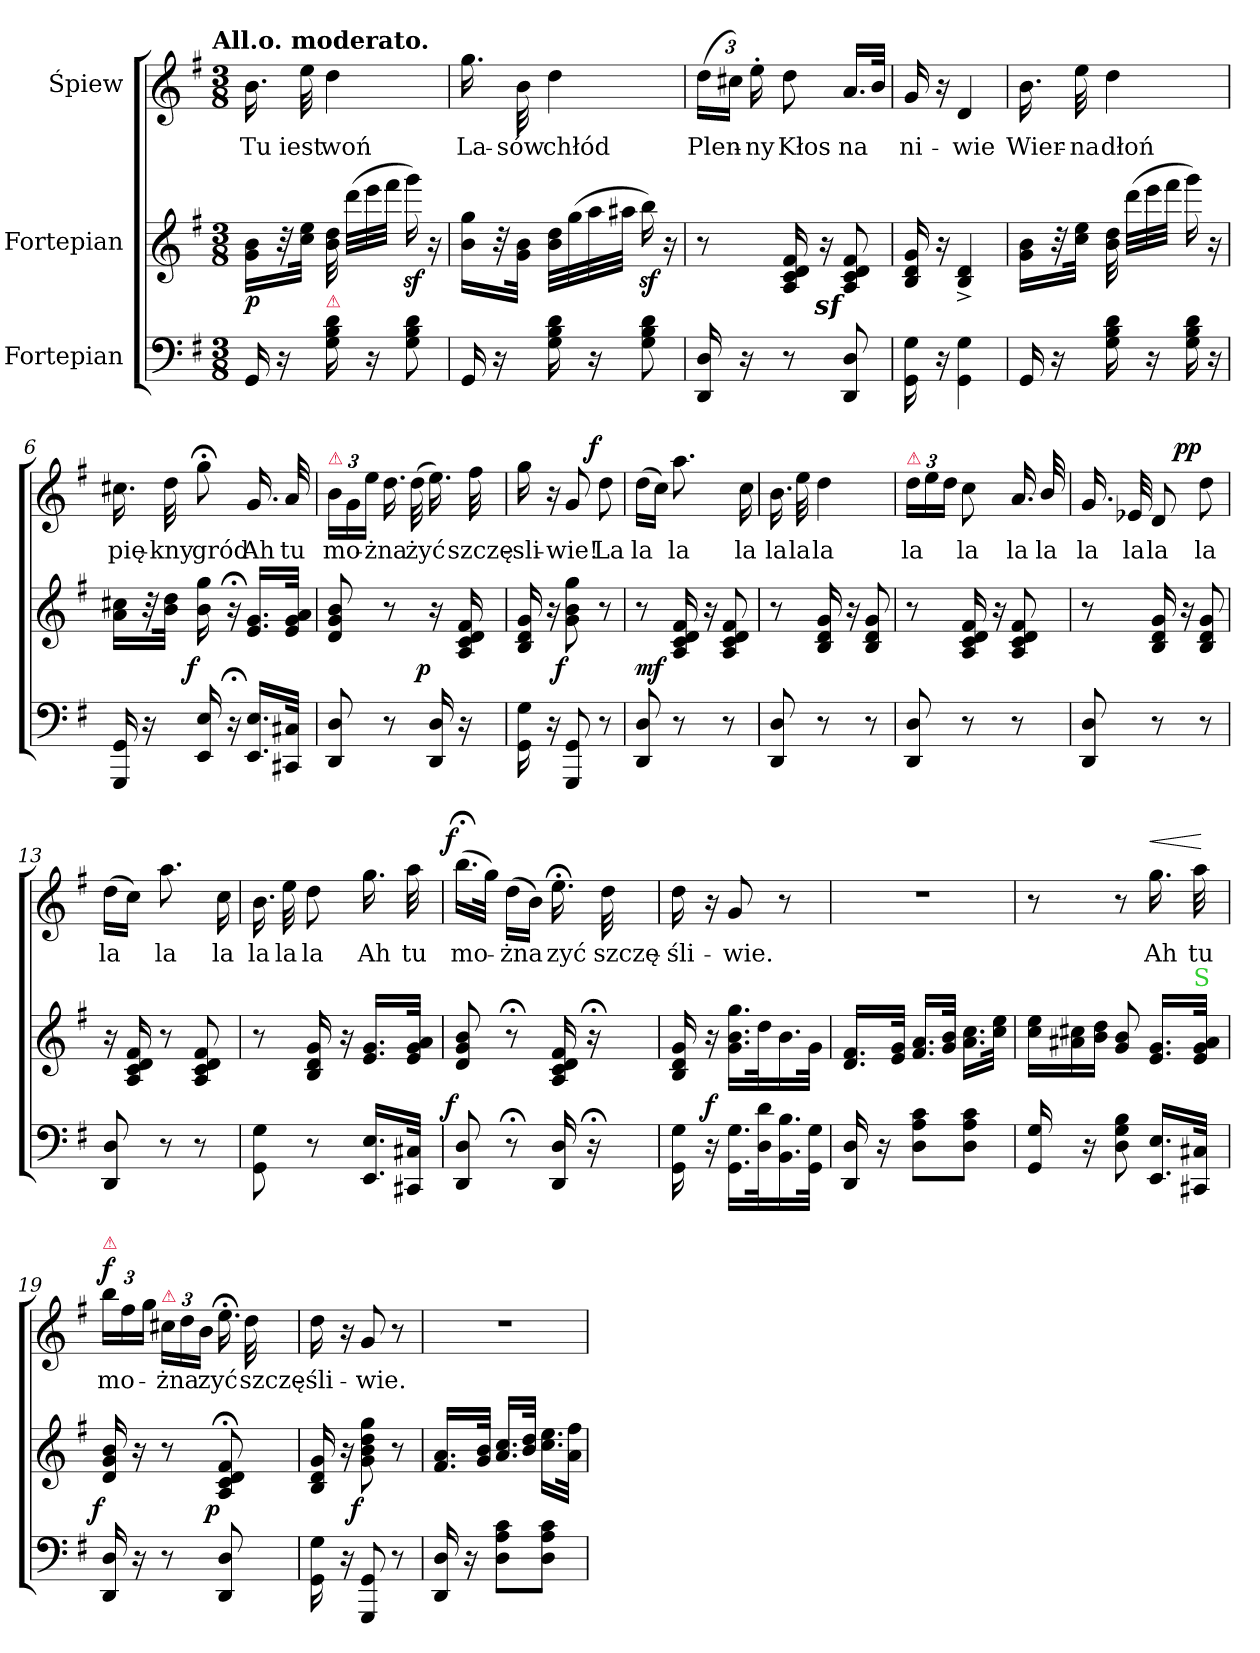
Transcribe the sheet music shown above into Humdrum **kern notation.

**kern	**kern	**dynam	**kern	**text	**dynam
*part3	*part2	*part2	*part1	*part1	*part1
*staff3	*staff2	*staff2	*staff1	*staff1	*staff1
*I"Fortepian	*I"Fortepian	*	*I"Śpiew	*	*
*clefF4	*clefG2	*	*clefG2	*	*
*k[f#]	*k[f#]	*	*k[f#]	*	*
!!LO:TX:omd:t=All.o. moderato.
*M3/8	*M3/8	*	*M3/8	*	*
=1	=1	=1	=1	=1	=1
16GG/	16g\ 16b\LL	p	16.b\	Tu	.
16r	32r	.	.	.	.
.	32cc\ 32ee\JJk	.	32ee\	iest	.
!LO:TX:a:color=crimson:t=⚠	!	!	!	!	!
16G\ 16B\ 16d\	32b\ 32dd\	.	4dd\	woń	.
.	(32ddd\LLL	.	.	.	.
16r	32eee\	.	.	.	.
.	32fff#\JJJ	.	.	.	.
8G\ 8B\ 8d\	16gggz\)	.	.	.	.
.	16r	.	.	.	.
=2	=2	=2	=2	=2	=2
16GG/	16b\ 16gg\LL	.	16.gg\	La-	.
16r	32r	.	.	.	.
.	32g\ 32b\JJk	.	32b\	-sów	.
16G\ 16B\ 16d\	32b\ 32dd\LLL	.	4dd\	chłód	.
.	(>32gg\	.	.	.	.
16r	32aa\	.	.	.	.
.	32aa#X\JJJ	.	.	.	.
8G\ 8B\ 8d\	16bbz\)	.	.	.	.
.	16r	.	.	.	.
=3	=3	=3	=3	=3	=3
*	*	*	*Xbrackettup	*	*
16DD/ 16D/	8r	.	(24dd\LL	Plen-	.
.	.	.	24cc#X\JJ)	.	.
16r	.	.	.	.	.
.	.	.	24ee'\	-ny	.
8r	16A/ 16c/ 16d/ 16f#/	.	8dd\	Kłos	.
.	16r	.	.	.	.
!	!LO:DY:rj	!	!	!	!
8DD/ 8D/	8Az/ 8cz/ 8dz/ 8f#z/	.	16.a/LL	na	.
.	.	.	32b/JJk	.	.
=4	=4	=4	=4	=4	=4
16GG\ 16G\	16B/ 16d/ 16g/	.	16g/	ni-	.
16r	16r	.	16r	.	.
4GG\ 4G\	4B^>/ 4d^>/	.	4d/	-wie	.
=5	=5	=5	=5	=5	=5
16GG/	16g\ 16b\LL	.	16.b\	Wier-	.
16r	32r	.	.	.	.
.	32cc\ 32ee\JJk	.	32ee\	-na	.
16G\ 16B\ 16d\	32b\ 32dd\	.	4dd\	dłoń	.
.	(32ddd\LLL	.	.	.	.
16r	32eee\	.	.	.	.
.	32fff#\JJJ	.	.	.	.
16G\ 16B\ 16d\	16ggg\)	.	.	.	.
16r	16r	.	.	.	.
=6	=6	=6	=6	=6	=6
16GGG/ 16GG/	16a\ 16cc#X\LL	.	16.cc#X\	pię-	.
16r	32r	.	.	.	.
.	32b\ 32dd\JJk	.	32dd\	-kny	.
!	!	!LO:DY:rj	!	!	!
16EE/ 16E/	16b\ 16gg\	f	8gg;<\	gród	.
16r;<	16r;<	.	.	.	.
16.EE/ 16.E/LL	16.e/ 16.g/LL	.	16.g/	Ah	.
32CC#X/ 32C#X/JJk	32e/ 32g/ 32a/JJk	.	32a/	tu	.
=7	=7	=7	=7	=7	=7
!	!	!	!LO:TX:a:color=crimson:t=⚠	!	!
8DD/ 8D/	8d/ 8g/ 8b/	.	24b\LL	mo-	.
.	.	.	24g\	.	.
.	.	.	24ee\JJ	.	.
8r	8r	.	16.dd\	-żna	.
.	.	.	(32dd\	żyć	.
!	!	!LO:DY:rj	!	!	!
16DD/ 16D/	16r	p	16.ee\)	.	.
16r	16A/ 16c/ 16d/ 16f#/	.	.	.	.
.	.	.	32ff#\	szczę-	.
=8	=8	=8	=8	=8	=8
16GG\ 16G\	16B/ 16d/ 16g/	.	16gg\	-sli-	.
16r	16r	.	16r	.	.
!	!	!LO:DY:rj	!	!	!
8GGG/ 8GG/	8g\ 8b\ 8gg\	f	8g/	-wie!	.
!	!	!	!	!	!LO:DY:a:rj
8r	8r	.	8dd\	La	f
=9	=9	=9	=9	=9	=9
8DD/ 8D/	8r	mf	(16dd\LL	la	.
.	.	.	16cc\JJ)	.	.
8r	16A/ 16c/ 16d/ 16f#/	.	8.aa\	la	.
.	16r	.	.	.	.
8r	8A/ 8c/ 8d/ 8f#/	.	.	.	.
.	.	.	16cc\	la	.
=10	=10	=10	=10	=10	=10
8DD/ 8D/	8r	.	16.b\	la	.
.	.	.	32ee\	la	.
8r	16B/ 16d/ 16g/	.	4dd\	la	.
.	16r	.	.	.	.
8r	8B/ 8d/ 8g/	.	.	.	.
=11	=11	=11	=11	=11	=11
!	!	!	!LO:TX:a:color=crimson:t=⚠	!	!
8DD/ 8D/	8r	.	24dd\LL	la	.
.	.	.	24ee\	.	.
.	.	.	24dd\JJ	.	.
8r	16A/ 16c/ 16d/ 16f#/	.	8cc\	la	.
.	16r	.	.	.	.
8r	8A/ 8c/ 8d/ 8f#/	.	16.a/	la	.
.	.	.	32b/	la	.
=12	=12	=12	=12	=12	=12
8DD/ 8D/	8r	.	16.g/	la	.
.	.	.	32e-X/	la	.
8r	16B/ 16d/ 16g/	.	8d/	la	.
.	16r	.	.	.	.
!	!	!	!	!	!LO:DY:a:rj
8r	8B/ 8d/ 8g/	.	8dd\	la	pp
=13	=13	=13	=13	=13	=13
8DD/ 8D/	16r	.	(16dd\LL	la	.
.	16A/ 16c/ 16d/ 16f#/	.	16cc\JJ)	.	.
8r	8r	.	8.aa\	la	.
8r	8A/ 8c/ 8d/ 8f#/	.	.	.	.
.	.	.	16cc\	la	.
=14	=14	=14	=14	=14	=14
8GG\ 8G\	8r	.	16.b\	la	.
.	.	.	32ee\	la	.
8r	16B/ 16d/ 16g/	.	8dd\	la	.
.	16r	.	.	.	.
16.EE/ 16.E/LL	16.e/ 16.g/LL	.	16.gg\	Ah	.
32CC#X/ 32C#X/JJk	32e/ 32g/ 32a/JJk	.	32aa\	tu	.
=15	=15	=15	=15	=15	=15
!	!	!LO:DY:rj	!	!	!LO:DY:a:rj
8DD/ 8D/	8d/ 8g/ 8b/	f	(16.bb;<\LL	mo-	f
.	.	.	32gg\JJk)	.	.
8r;<	8r;<	.	(16dd\LL	-żna	.
.	.	.	16b\JJ)	.	.
16DD/ 16D/	16A/ 16c/ 16d/ 16f#/	.	16.ee;<\	zyć	.
16r;<	16r;<	.	.	.	.
.	.	.	32dd\	szczę-	.
=16	=16	=16	=16	=16	=16
16GG\ 16G\	16B/ 16d/ 16g/	.	16dd\	-śli-	.
16r	16r	f	16r	.	.
16.GG\ 16.G\LL	16.g\ 16.b\ 16.gg\LL	.	8g/	-wie.	.
32D\ 32d\K	32dd\K	.	.	.	.
16.BB\ 16.B\	16.b\	.	8r	.	.
32GG\ 32G\JJk	32g\JJk	.	.	.	.
=17	=17	=17	=17	=17	=17
16DD/ 16D/	16.d/ 16.f#/LL	.	4.r	.	.
16r	.	.	.	.	.
.	32e/ 32g/JJk	.	.	.	.
8D\ 8A\ 8c\L	16.f#/ 16.a/LL	.	.	.	.
.	32g/ 32b/JJk	.	.	.	.
8D\ 8A\ 8c\J	16.a\ 16.cc\LL	.	.	.	.
.	32cc\ 32ee\JJk	.	.	.	.
=18	=18	=18	=18	=18	=18
*	*Xtuplet	*	*	*	*
16GG/ 16G/	24cc\ 24ee\LL	.	8r	.	.
.	24a#X\ 24cc#X\	.	.	.	.
16r	.	.	.	.	.
.	24b\ 24dd\JJ	.	.	.	.
8D\ 8G\ 8B\	8g/ 8b/	.	8r	.	.
!	!	!	!	!	!LO:HP:a
16.EE/ 16.E/LL	16.e/ 16.g/LL	.	16.gg\	Ah	<
!	!LO:TX:a:color=limegreen:t=S	!	!	!	!
32CC#X/ 32C#X/JJk	32e/ 32g/ 32a#/JJk	.	32aa\	tu	.
.	.	.	.	.	[
=19	=19	=19	=19	=19	=19
!	!	!	!LO:TX:a:color=crimson:t=⚠	!	!
!	!	!LO:DY:rj	!	!	!LO:DY:a
16DD/ 16D/	16d/ 16g/ 16b/	f	24bb\LL	mo-	f
.	.	.	24ff#\	.	.
16r	16r	.	.	.	.
.	.	.	24gg\JJ	.	.
!	!	!	!LO:TX:a:color=crimson:t=⚠	!	!
8r	8r	.	24cc#X\LL	-żna	.
.	.	.	24dd\	.	.
.	.	.	24b\JJ	.	.
!	!	!LO:DY:rj	!	!	!
8DD/ 8D/	8A;</ 8c;</ 8d;</ 8f#;</	p	16.ee;<\	zyć	.
.	.	.	32dd\	szczę-	.
=20	=20	=20	=20	=20	=20
16GG\ 16G\	16B/ 16d/ 16g/	.	16dd\	-śli-	.
16r	16r	.	16r	.	.
!	!	!LO:DY:rj	!	!	!
8GGG/ 8GG/	8g\ 8b\ 8dd\ 8gg\	f	8g/	-wie.	.
8r	8r	.	8r	.	.
=21	=21	=21	=21	=21	=21
16DD/ 16D/	16.f#/ 16.a/LL	.	4.r	.	.
16r	.	.	.	.	.
.	32g/ 32b/JJk	.	.	.	.
8D\ 8A\ 8c\L	16.a/ 16.cc/LL	.	.	.	.
.	32b/ 32dd/JJk	.	.	.	.
8D\ 8A\ 8c\J	16.cc\ 16.ee\LL	.	.	.	.
.	32a\ 32ff#\JJk	.	.	.	.
=	=	=	=	=	=
*-	*-	*-	*-	*-	*-
